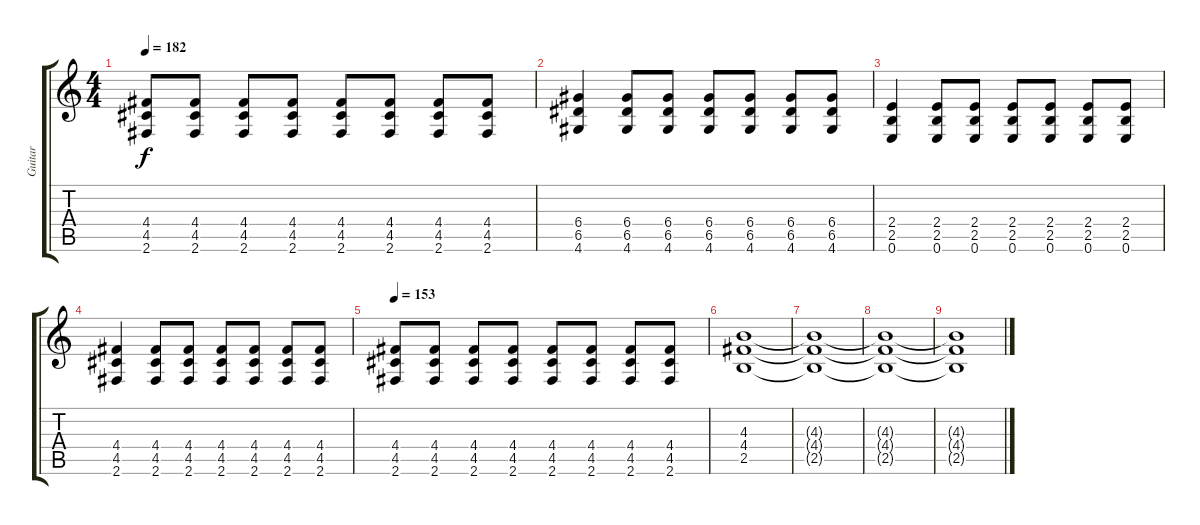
\track ("Guitar" "Guitar") {instrument distortionguitar}
\staff {score tabs}
\tuning (E4 B3 G3 D3 A2 E2) {hide}
\ts (4 4)
\tempo 182
\clef g2
\ks c
(4.4 4.5 2.6).8{dy f} (4.4 4.5 2.6).8 (4.4 4.5 2.6).8 (4.4 4.5 2.6).8 (4.4 4.5 2.6).8 (4.4 4.5 2.6).8 (4.4 4.5 2.6).8 (4.4 4.5 2.6).8 |
(6.4 6.5 4.6).4 (6.4 6.5 4.6).8 (6.4 6.5 4.6).8 (6.4 6.5 4.6).8 (6.4 6.5 4.6).8 (6.4 6.5 4.6).8 (6.4 6.5 4.6).8 |
(2.4 2.5 0.6).4 (2.4 2.5 0.6).8 (2.4 2.5 0.6).8 (2.4 2.5 0.6).8 (2.4 2.5 0.6).8 (2.4 2.5 0.6).8 (2.4 2.5 0.6).8 |
(4.4 4.5 2.6).4 (4.4 4.5 2.6).8 (4.4 4.5 2.6).8 (4.4 4.5 2.6).8 (4.4 4.5 2.6).8 (4.4 4.5 2.6).8 (4.4 4.5 2.6).8 |
\tempo 153
(4.4 4.5 2.6).8 (4.4 4.5 2.6).8 (4.4 4.5 2.6).8 (4.4 4.5 2.6).8 (4.4 4.5 2.6).8 (4.4 4.5 2.6).8 (4.4 4.5 2.6).8 (4.4 4.5 2.6).8 |
(4.3 4.4 2.5).1{volume 0} |
(4.3{t} 4.4{t} 2.5{t}).1 |
(4.3{t} 4.4{t} 2.5{t}).1 |
(4.3{t} 4.4{t} 2.5{t}).1
